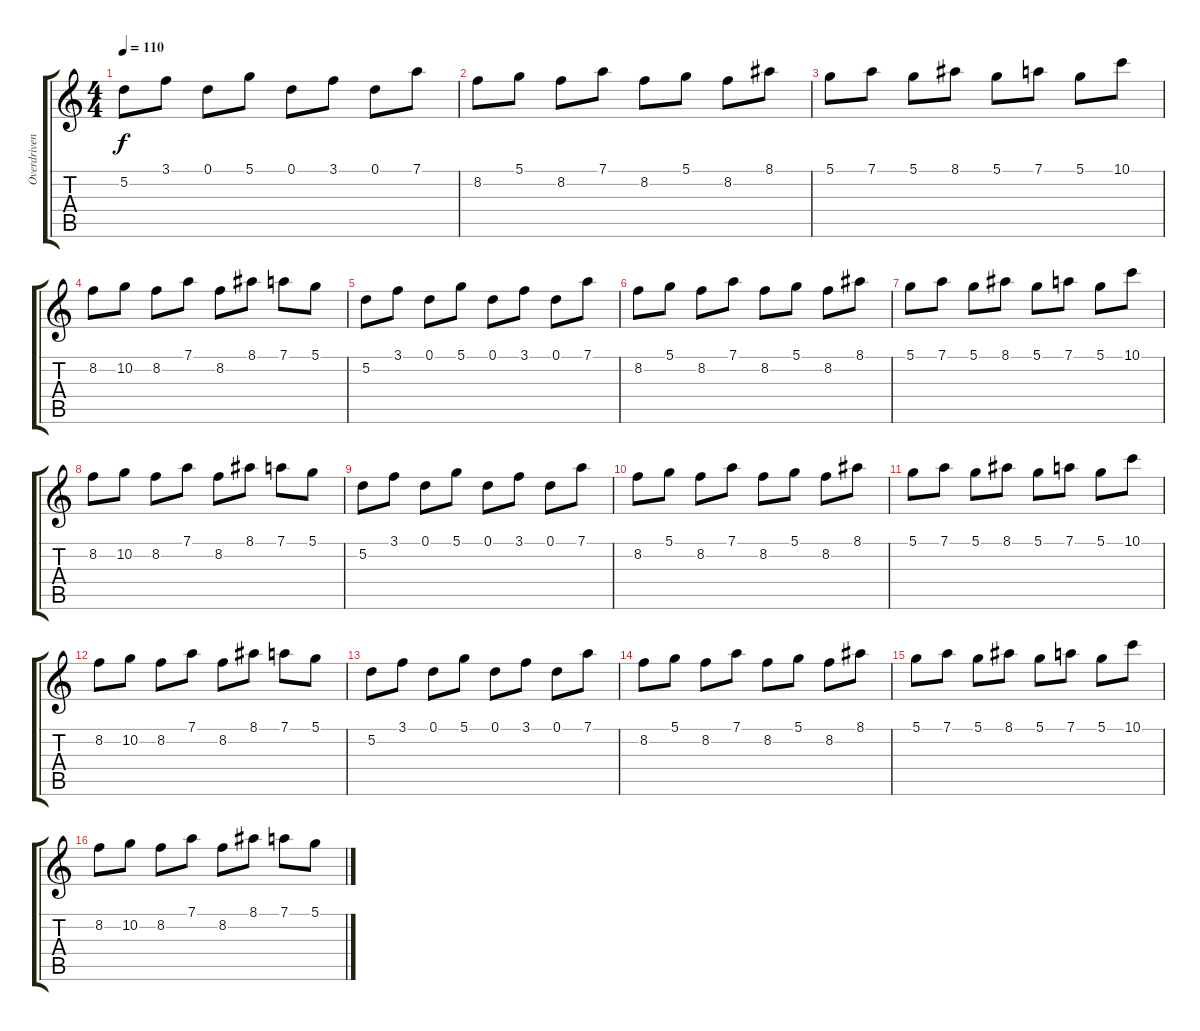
\track ("Overdriven Guitar" "Overdriven") {instrument overdrivenguitar}
\staff {score tabs}
\tuning (D4 A3 F3 C3 G2 D2) {hide}
\ts (4 4)
\tempo 110
\clef g2
\ks c
5.2.8{dy f} 3.1.8 0.1.8 5.1.8 0.1.8 3.1.8 0.1.8 7.1.8 |
8.2.8 5.1.8 8.2.8 7.1.8 8.2.8 5.1.8 8.2.8 8.1.8 |
5.1.8 7.1.8 5.1.8 8.1.8 5.1.8 7.1.8 5.1.8 10.1.8 |
8.2.8 10.2.8 8.2.8 7.1.8 8.2.8 8.1.8 7.1.8 5.1.8 |
5.2.8 3.1.8 0.1.8 5.1.8 0.1.8 3.1.8 0.1.8 7.1.8 |
8.2.8 5.1.8 8.2.8 7.1.8 8.2.8 5.1.8 8.2.8 8.1.8 |
5.1.8 7.1.8 5.1.8 8.1.8 5.1.8 7.1.8 5.1.8 10.1.8 |
8.2.8 10.2.8 8.2.8 7.1.8 8.2.8 8.1.8 7.1.8 5.1.8 |
5.2.8 3.1.8 0.1.8 5.1.8 0.1.8 3.1.8 0.1.8 7.1.8 |
8.2.8 5.1.8 8.2.8 7.1.8 8.2.8 5.1.8 8.2.8 8.1.8 |
5.1.8 7.1.8 5.1.8 8.1.8 5.1.8 7.1.8 5.1.8 10.1.8 |
8.2.8 10.2.8 8.2.8 7.1.8 8.2.8 8.1.8 7.1.8 5.1.8 |
5.2.8 3.1.8 0.1.8 5.1.8 0.1.8 3.1.8 0.1.8 7.1.8 |
8.2.8 5.1.8 8.2.8 7.1.8 8.2.8 5.1.8 8.2.8 8.1.8 |
5.1.8 7.1.8 5.1.8 8.1.8 5.1.8 7.1.8 5.1.8 10.1.8 |
8.2.8 10.2.8 8.2.8 7.1.8 8.2.8 8.1.8 7.1.8 5.1.8
